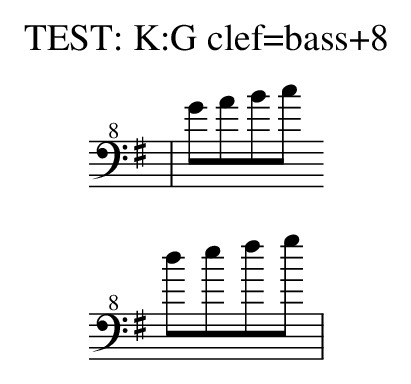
X:1
T:TEST: K:G clef=bass+8
K:G clef=bass+8
| GABc defg |
